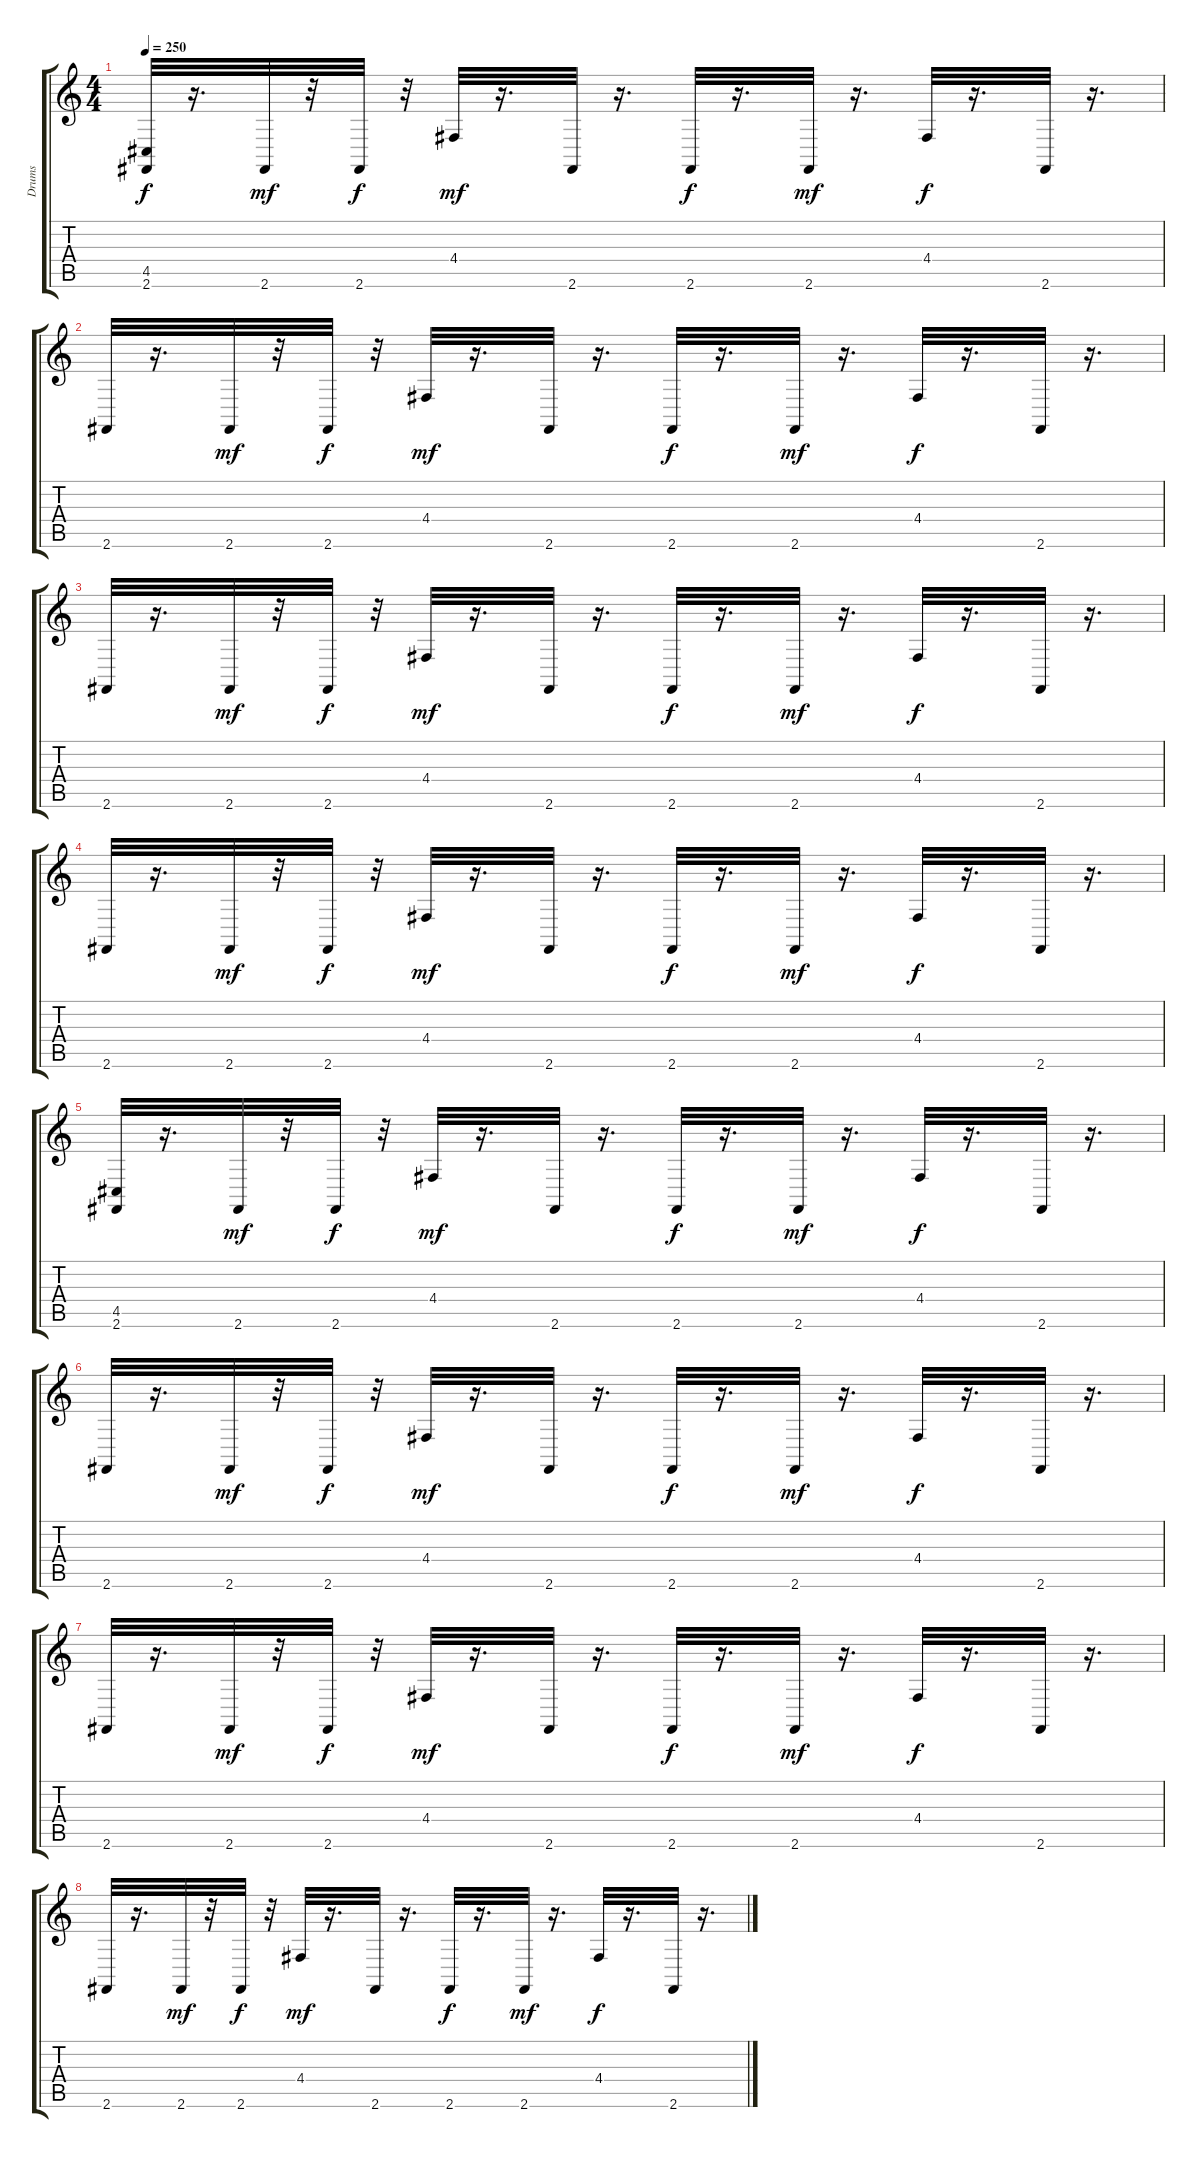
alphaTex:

\track ("Drums" "Drums") {instrument synthdrum}
\staff {score tabs}
\tuning (E4 B3 G3 D3 A2 E2) {hide}
\ts (4 4)
\tempo 250
\clef g2
\ks c
(4.5 2.6).32{dy f} r.16{d} 2.6.32{dy mf} r.32 2.6.32{dy f} r.32 4.4.32{dy mf} r.16{d} 2.6.32 r.16{d} 2.6.32{dy f} r.16{d} 2.6.32{dy mf} r.16{d} 4.4.32{dy f} r.16{d} 2.6.32 r.16{d} |
2.6.32 r.16{d} 2.6.32{dy mf} r.32 2.6.32{dy f} r.32 4.4.32{dy mf} r.16{d} 2.6.32 r.16{d} 2.6.32{dy f} r.16{d} 2.6.32{dy mf} r.16{d} 4.4.32{dy f} r.16{d} 2.6.32 r.16{d} |
2.6.32 r.16{d} 2.6.32{dy mf} r.32 2.6.32{dy f} r.32 4.4.32{dy mf} r.16{d} 2.6.32 r.16{d} 2.6.32{dy f} r.16{d} 2.6.32{dy mf} r.16{d} 4.4.32{dy f} r.16{d} 2.6.32 r.16{d} |
2.6.32 r.16{d} 2.6.32{dy mf} r.32 2.6.32{dy f} r.32 4.4.32{dy mf} r.16{d} 2.6.32 r.16{d} 2.6.32{dy f} r.16{d} 2.6.32{dy mf} r.16{d} 4.4.32{dy f} r.16{d} 2.6.32 r.16{d} |
(4.5 2.6).32 r.16{d} 2.6.32{dy mf} r.32 2.6.32{dy f} r.32 4.4.32{dy mf} r.16{d} 2.6.32 r.16{d} 2.6.32{dy f} r.16{d} 2.6.32{dy mf} r.16{d} 4.4.32{dy f} r.16{d} 2.6.32 r.16{d} |
2.6.32 r.16{d} 2.6.32{dy mf} r.32 2.6.32{dy f} r.32 4.4.32{dy mf} r.16{d} 2.6.32 r.16{d} 2.6.32{dy f} r.16{d} 2.6.32{dy mf} r.16{d} 4.4.32{dy f} r.16{d} 2.6.32 r.16{d} |
2.6.32 r.16{d} 2.6.32{dy mf} r.32 2.6.32{dy f} r.32 4.4.32{dy mf} r.16{d} 2.6.32 r.16{d} 2.6.32{dy f} r.16{d} 2.6.32{dy mf} r.16{d} 4.4.32{dy f} r.16{d} 2.6.32 r.16{d} |
2.6.32 r.16{d} 2.6.32{dy mf} r.32 2.6.32{dy f} r.32 4.4.32{dy mf} r.16{d} 2.6.32 r.16{d} 2.6.32{dy f} r.16{d} 2.6.32{dy mf} r.16{d} 4.4.32{dy f} r.16{d} 2.6.32 r.16{d}
